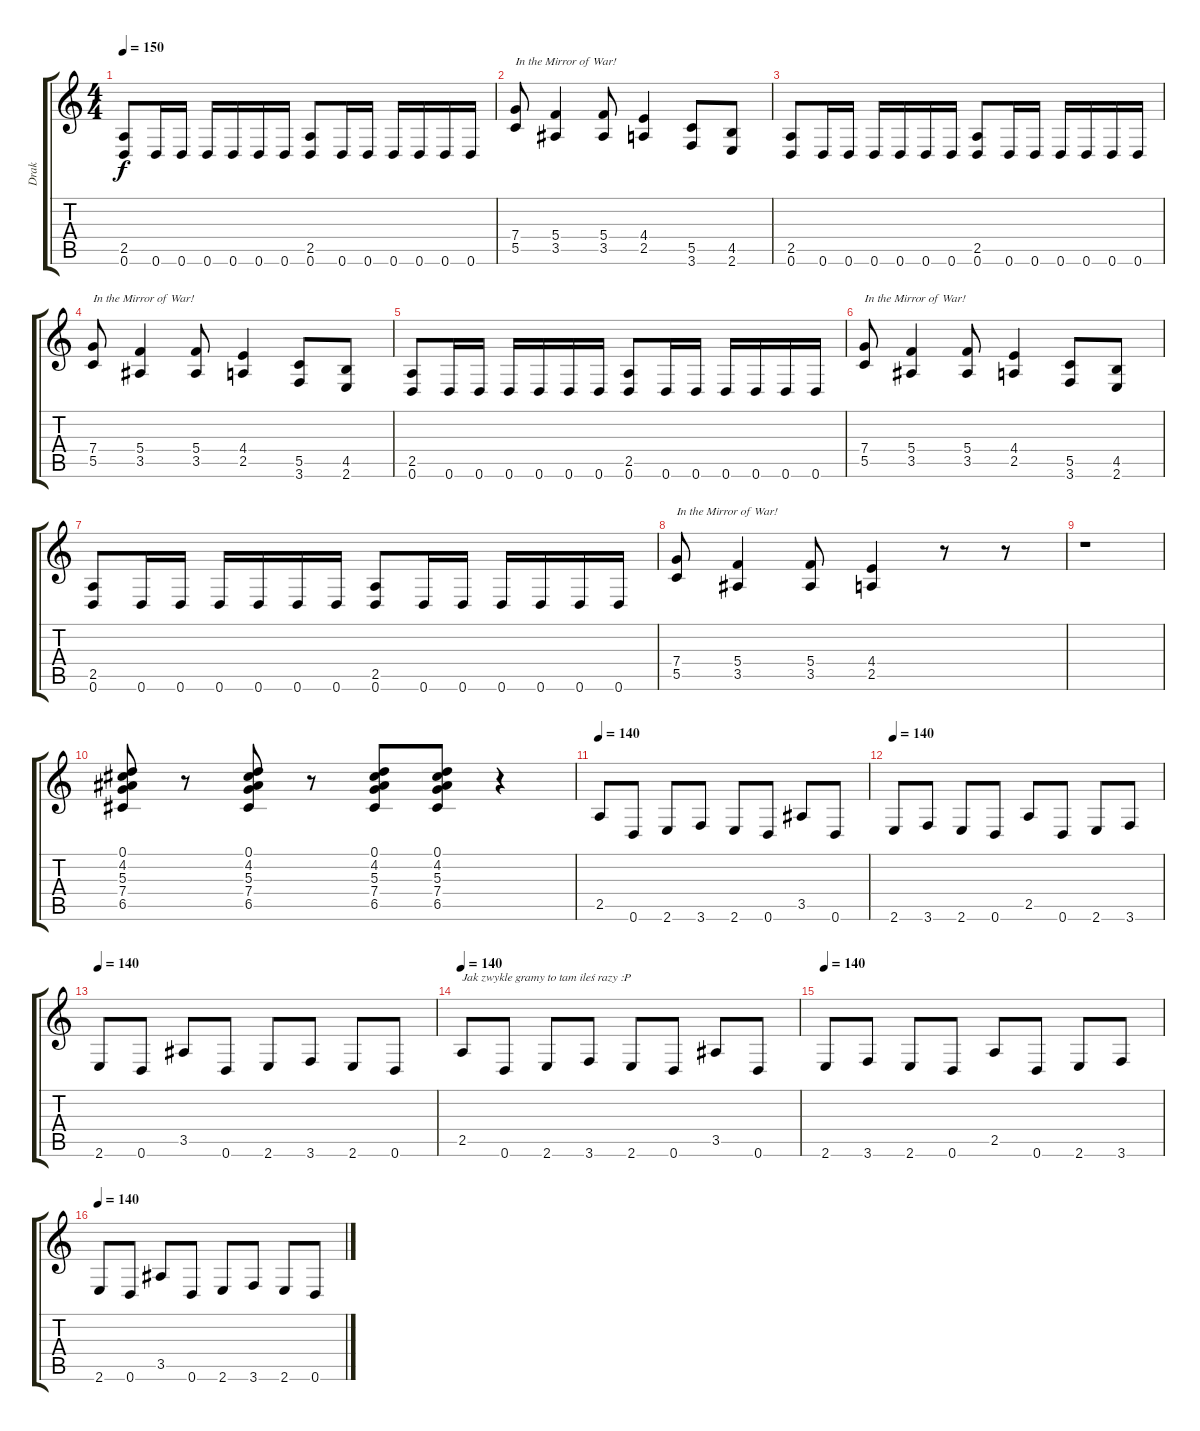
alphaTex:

\track ("Drak" "Drak") {instrument distortionguitar}
\staff {score tabs}
\tuning (D4 A3 F3 C3 G2 D2) {hide}
\ts (4 4)
\tempo 150
\clef g2
\ks c
(2.5 0.6).8{dy f} 0.6.16 0.6.16 0.6.16 0.6.16 0.6.16 0.6.16 (2.5 0.6).8 0.6.16 0.6.16 0.6.16 0.6.16 0.6.16 0.6.16 |
(7.4 5.5).8{txt "In the Mirror of War!"} (5.4 3.5).4 (5.4 3.5).8 (4.4 2.5).4 (5.5 3.6).8{txt " "} (4.5 2.6).8 |
(2.5 0.6).8 0.6.16 0.6.16 0.6.16 0.6.16 0.6.16 0.6.16 (2.5 0.6).8 0.6.16 0.6.16 0.6.16 0.6.16 0.6.16 0.6.16 |
(7.4 5.5).8{txt "In the Mirror of War!"} (5.4 3.5).4 (5.4 3.5).8 (4.4 2.5).4 (5.5 3.6).8{txt " "} (4.5 2.6).8 |
(2.5 0.6).8 0.6.16 0.6.16 0.6.16 0.6.16 0.6.16 0.6.16 (2.5 0.6).8 0.6.16 0.6.16 0.6.16 0.6.16 0.6.16 0.6.16 |
(7.4 5.5).8{txt "In the Mirror of War!"} (5.4 3.5).4 (5.4 3.5).8 (4.4 2.5).4 (5.5 3.6).8{txt " "} (4.5 2.6).8 |
(2.5 0.6).8 0.6.16 0.6.16 0.6.16 0.6.16 0.6.16 0.6.16 (2.5 0.6).8 0.6.16 0.6.16 0.6.16 0.6.16 0.6.16 0.6.16 |
(7.4 5.5).8{txt "In the Mirror of War!"} (5.4 3.5).4 (5.4 3.5).8 (4.4 2.5).4 r.8{txt " "} r.8 |
r.1 |
(0.1 4.2 5.3 7.4 6.5).8 r.8 (0.1 4.2 5.3 7.4 6.5).8 r.8 (0.1 4.2 5.3 7.4 6.5).8 (0.1 4.2 5.3 7.4 6.5).8 r.4 |
\tempo 140
2.5.8 0.6.8 2.6.8 3.6.8 2.6.8 0.6.8 3.5.8 0.6.8 |
\tempo 140
2.6.8 3.6.8 2.6.8 0.6.8 2.5.8 0.6.8 2.6.8 3.6.8 |
\tempo 140
2.6.8 0.6.8 3.5.8 0.6.8 2.6.8 3.6.8 2.6.8 0.6.8 |
\tempo 140
2.5.8{txt "Jak zwykle gramy to tam ileś razy :P"} 0.6.8 2.6.8 3.6.8 2.6.8 0.6.8 3.5.8 0.6.8 |
\tempo 140
2.6.8 3.6.8 2.6.8 0.6.8 2.5.8 0.6.8 2.6.8 3.6.8 |
\tempo 140
2.6.8 0.6.8 3.5.8 0.6.8 2.6.8 3.6.8 2.6.8 0.6.8
